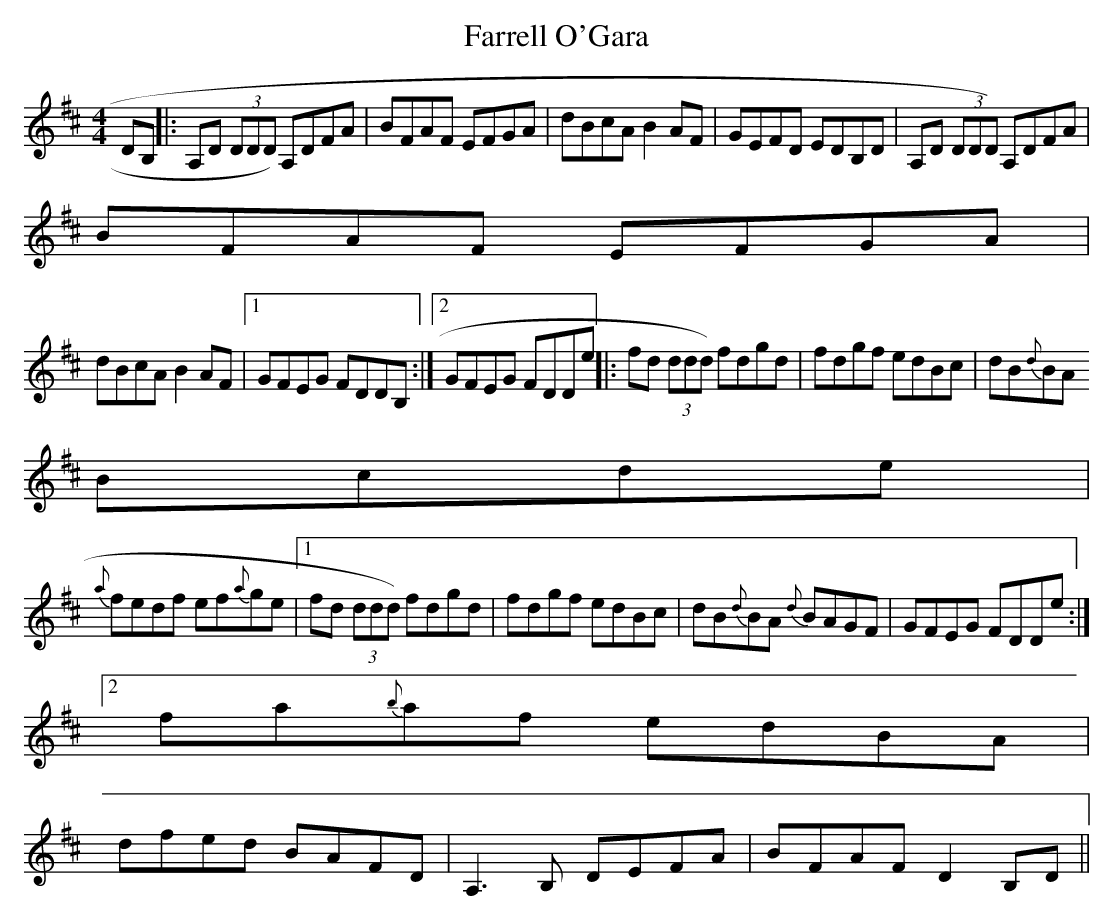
X:1
T:Farrell O'Gara
M:4/4
L:1/8
K:D
DB,||:A,D (3DDD) A,DFA|BFAF EFGA|dBcA B2 AF|GEFD EDB,D|A,D (3DDD) A,DFA|
BFAF EFGA|
dBcA B2 AF|1 GFEG FDDB,:|2 GFEG FDDe||:fd (3ddd) fdgd|fdgf edBc|dB{d}BA
Bcde|
{a}fedf ef{a}ge|1 fd (3ddd) fdgd|fdgf edBc|dB{d}BA {d}BAGF|GFEG FDDe:|2
fa{b}af edBA|
dfed BAFD|A,3B, DEFA|BFAF D2 B,D||
